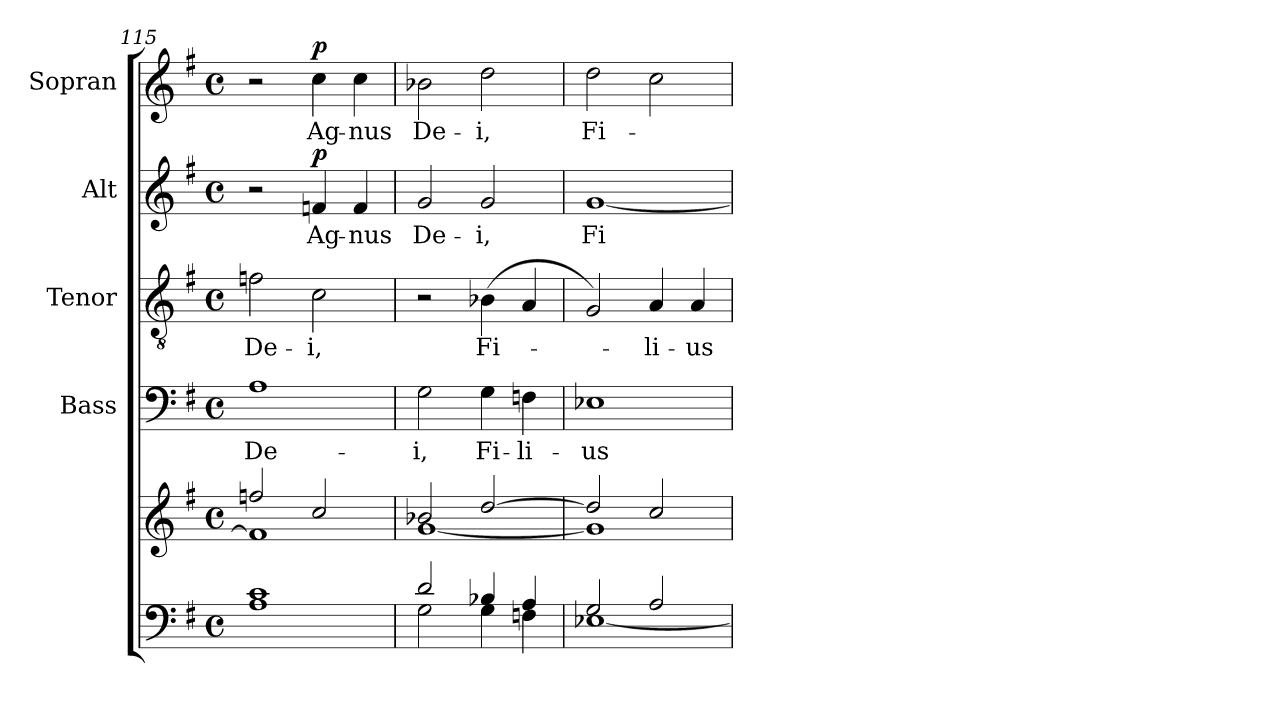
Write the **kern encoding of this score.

**kern	**kern	**kern	**text	**kern	**text	**kern	**text	**dynam	**kern	**text	**dynam
*part5	*part5	*part4	*part4	*part3	*part3	*part2	*part2	*part2	*part1	*part1	*part1
*staff6	*staff5	*staff4	*staff4	*staff3	*staff3	*staff2	*staff2	*staff2	*staff1	*staff1	*staff1
*	*	*I"Bass	*	*I"Tenor	*	*I"Alt	*	*	*I"Sopran	*	*
*	*	*I'B.	*	*I'T.	*	*I'A.	*	*	*I'S.	*	*
*clefF4	*clefG2	*clefF4	*	*clefGv2	*	*clefG2	*	*	*clefG2	*	*
*k[f#]	*k[f#]	*k[f#]	*	*k[f#]	*	*k[f#]	*	*	*k[f#]	*	*
*G:	*G:	*G:	*	*G:	*	*G:	*	*	*G:	*	*
*M4/4	*M4/4	*M4/4	*	*M4/4	*	*M4/4	*	*	*M4/4	*	*
*met(c)	*met(c)	*met(c)	*	*met(c)	*	*met(c)	*	*	*met(c)	*	*
=115	=115	=115	=115	=115	=115	=115	=115	=115	=115	=115	=115
*^	*^	*	*	*	*	*	*	*	*	*	*
!	!	!	!	!	!LO:LY:b	!	!LO:LY:b	!	!	!	!	!	!
1c	1A	2ffn/	1f]	1A	De-	2fn\	De-	2r	.	.	2r	.	.
!	!	!	!	!	!	!	!LO:LY:b	!	!LO:LY:b	!LO:DY:a	!	!LO:LY:b	!LO:DY:a
.	.	2cc/	.	.	.	2c\	-i,	4fn/	Ag-	p	4cc\	Ag-	p
!	!	!	!	!	!	!	!	!	!LO:LY:b	!	!	!LO:LY:b	!
.	.	.	.	.	.	.	.	4f/	-nus	.	4cc\	-nus	.
=116	=116	=116	=116	=116	=116	=116	=116	=116	=116	=116	=116	=116	=116
!	!	!	!	!	!LO:LY:b	!	!	!	!LO:LY:b	!	!	!LO:LY:b	!
2d/	2G\	2b-X/	[<1g	2G\	-i,	2r	.	2g/	De-	.	2b-X\	De-	.
!	!	!	!	!	!LO:LY:b	!	!LO:LY:b	!	!LO:LY:b	!	!	!LO:LY:b	!
4B-X/	4G\	[>2dd/	.	4G\	Fi-	(>4B-X\	Fi-	2g/	-i,	.	2dd\	-i,	.
!	!	!	!	!	!LO:LY:b	!	!	!	!	!	!	!	!
4A/	4Fn\	.	.	4Fn\	-li-	4A/	.	.	.	.	.	.	.
=117	=117	=117	=117	=117	=117	=117	=117	=117	=117	=117	=117	=117	=117
!	!	!	!	!	!LO:LY:b	!	!	!	!LO:LY:b	!	!	!LO:LY:b	!
2G/	[<1E-X	2dd/]	1g]	1E-X	-us	2G/)	.	[1g	Fi-	.	2dd\	Fi-	.
!	!	!	!	!	!	!	!LO:LY:b	!	!	!	!	!	!
2A/	.	2cc/	.	.	.	4A/	-li-	.	.	.	2cc\	.	.
!	!	!	!	!	!	!	!LO:LY:b	!	!	!	!	!	!
.	.	.	.	.	.	4A/	-us	.	.	.	.	.	.
*v	*v	*	*	*	*	*	*	*	*	*	*	*	*
*	*v	*v	*	*	*	*	*	*	*	*	*	*
=	=	=	=	=	=	=	=	=	=	=	=
*-	*-	*-	*-	*-	*-	*-	*-	*-	*-	*-	*-
